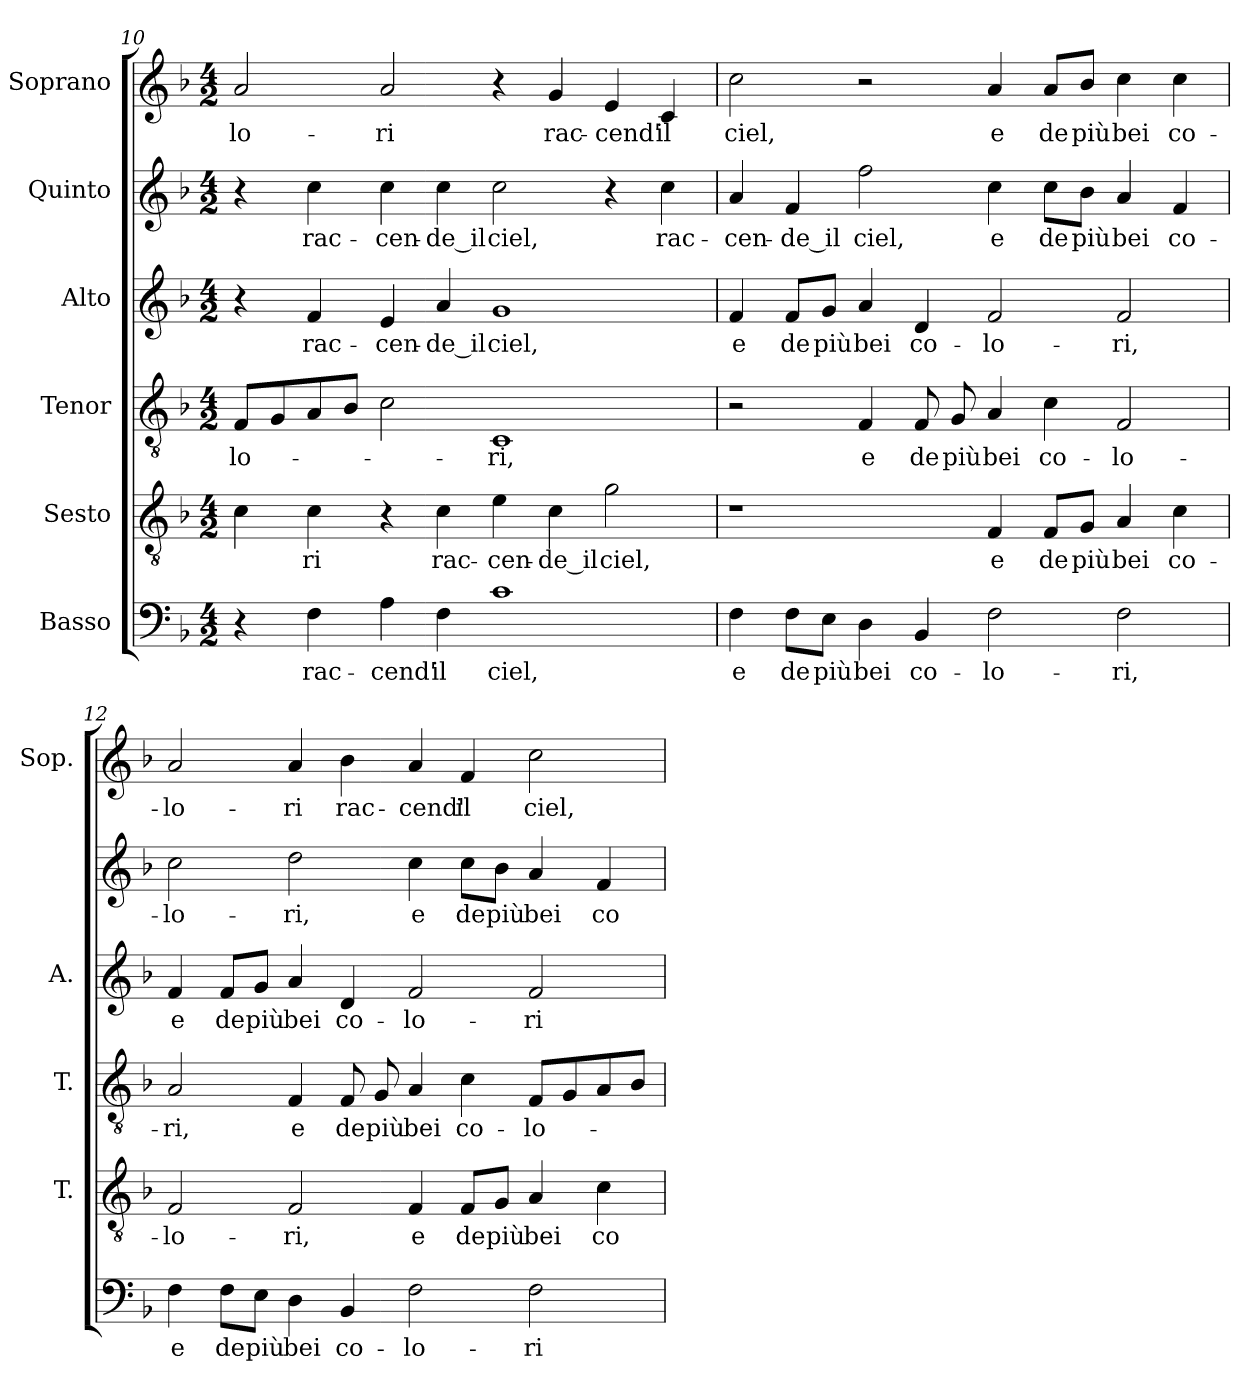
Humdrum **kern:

**kern	**text	**kern	**text	**kern	**text	**kern	**text	**kern	**text	**kern	**text
*part6	*part6	*part5	*part5	*part4	*part4	*part3	*part3	*part2	*part2	*part1	*part1
*staff6	*staff6	*staff5	*staff5	*staff4	*staff4	*staff3	*staff3	*staff2	*staff2	*staff1	*staff1
*I"Basso	*	*I"Sesto	*	*I"Tenor	*	*I"Alto	*	*I"Quinto	*	*I"Soprano	*
*	*	*I'T.	*	*I'T.	*	*I'A.	*	*	*	*I'Sop.	*
*clefF4	*	*clefGv2	*	*clefGv2	*	*clefG2	*	*clefG2	*	*clefG2	*
*	*	*ITrd7c12	*	*ITrd7c12	*	*	*	*	*	*	*
*k[b-]	*	*k[b-]	*	*k[b-]	*	*k[b-]	*	*k[b-]	*	*k[b-]	*
*F:	*	*F:	*	*F:	*	*F:	*	*F:	*	*F:	*
*M4/2	*	*M4/2	*	*M4/2	*	*M4/2	*	*M4/2	*	*M4/2	*
=10	=10	=10	=10	=10	=10	=10	=10	=10	=10	=10	=10
!	!	!	!	!	!LO:LY:b:color=#000000	!	!	!	!	!	!
!	!	!	!	!	!	!	!	!	!	!	!LO:LY:b:color=#000000
4r	.	4Ci\	.	8FFi/L	-lo-	4r	.	4r	.	2ai/	-lo-
.	.	.	.	8GGi/	.	.	.	.	.	.	.
!	!LO:LY:b:color=#000000	!	!	!	!	!	!	!	!	!	!
!	!	!	!LO:LY:b:color=#000000	!	!	!	!	!	!	!	!
!	!	!	!	!	!	!	!LO:LY:b:color=#000000	!	!	!	!
!	!	!	!	!	!	!	!	!	!LO:LY:b:color=#000000	!	!
4Fi\	rac-	4Ci\	-ri	8AAi/	.	4fi/	rac-	4cci\	rac-	.	.
.	.	.	.	8BB-i/J	.	.	.	.	.	.	.
!	!LO:LY:b:color=#000000	!	!	!	!	!	!	!	!	!	!
!	!	!	!	!	!	!	!LO:LY:b:color=#000000	!	!	!	!
!	!	!	!	!	!	!	!	!	!LO:LY:b:color=#000000	!	!
!	!	!	!	!	!	!	!	!	!	!	!LO:LY:b:color=#000000
4Ai\	-cend'	4r	.	2Ci\	.	4ei/	-cen-	4cci\	-cen-	2ai/	-ri
!	!LO:LY:b:color=#000000	!	!	!	!	!	!	!	!	!	!
!	!	!	!LO:LY:b:color=#000000	!	!	!	!	!	!	!	!
!	!	!	!	!	!	!	!LO:LY:b:color=#000000	!	!	!	!
!	!	!	!	!	!	!	!	!	!LO:LY:b:color=#000000	!	!
4Fi\	il	4Ci\	rac-	.	.	4ai/	-de_il	4cci\	-de_il	.	.
!	!LO:LY:b:color=#000000	!	!	!	!	!	!	!	!	!	!
!	!	!	!LO:LY:b:color=#000000	!	!	!	!	!	!	!	!
!	!	!	!	!	!LO:LY:b:color=#000000	!	!	!	!	!	!
!	!	!	!	!	!	!	!LO:LY:b:color=#000000	!	!	!	!
!	!	!	!	!	!	!	!	!	!LO:LY:b:color=#000000	!	!
1ci	ciel,	4Ei\	-cen-	1CCi	-ri,	1gi	ciel,	2cci\	ciel,	4r	.
!	!	!	!LO:LY:b:color=#000000	!	!	!	!	!	!	!	!
!	!	!	!	!	!	!	!	!	!	!	!LO:LY:b:color=#000000
.	.	4Ci\	-de_il	.	.	.	.	.	.	4gi/	rac-
!	!	!	!LO:LY:b:color=#000000	!	!	!	!	!	!	!	!
!	!	!	!	!	!	!	!	!	!	!	!LO:LY:b:color=#000000
.	.	2Gi\	ciel,	.	.	.	.	4r	.	4ei/	-cend'
!	!	!	!	!	!	!	!	!	!LO:LY:b:color=#000000	!	!
!	!	!	!	!	!	!	!	!	!	!	!LO:LY:b:color=#000000
.	.	.	.	.	.	.	.	4cci\	rac-	4ci/	il
!!LO:PB:g=z
=11	=11	=11	=11	=11	=11	=11	=11	=11	=11	=11	=11
!	!LO:LY:b:color=#000000	!	!	!	!	!	!	!	!	!	!
!	!	!	!	!	!	!	!LO:LY:b:color=#000000	!	!	!	!
!	!	!	!	!	!	!	!	!	!LO:LY:b:color=#000000	!	!
!	!	!	!	!	!	!	!	!	!	!	!LO:LY:b:color=#000000
4Fi\	e	1r	.	2r	.	4fi/	e	4ai/	-cen-	2cci\	ciel,
!	!LO:LY:b:color=#000000	!	!	!	!	!	!	!	!	!	!
!	!	!	!	!	!	!	!LO:LY:b:color=#000000	!	!	!	!
!	!	!	!	!	!	!	!	!	!LO:LY:b:color=#000000	!	!
8Fi\L	de	.	.	.	.	8fi/L	de	4fi/	-de_il	.	.
!	!LO:LY:b:color=#000000	!	!	!	!	!	!	!	!	!	!
!	!	!	!	!	!	!	!LO:LY:b:color=#000000	!	!	!	!
8Ei\J	più	.	.	.	.	8gi/J	più	.	.	.	.
!	!LO:LY:b:color=#000000	!	!	!	!	!	!	!	!	!	!
!	!	!	!	!	!LO:LY:b:color=#000000	!	!	!	!	!	!
!	!	!	!	!	!	!	!LO:LY:b:color=#000000	!	!	!	!
!	!	!	!	!	!	!	!	!	!LO:LY:b:color=#000000	!	!
4Di\	bei	.	.	4FFi/	e	4ai/	bei	2ffi\	ciel,	2r	.
!	!LO:LY:b:color=#000000	!	!	!	!	!	!	!	!	!	!
!	!	!	!	!	!LO:LY:b:color=#000000	!	!	!	!	!	!
!	!	!	!	!	!	!	!LO:LY:b:color=#000000	!	!	!	!
4BB-i/	co-	.	.	8FFi/	de	4di/	co-	.	.	.	.
!	!	!	!	!	!LO:LY:b:color=#000000	!	!	!	!	!	!
.	.	.	.	8GGi/	più	.	.	.	.	.	.
!	!LO:LY:b:color=#000000	!	!	!	!	!	!	!	!	!	!
!	!	!	!LO:LY:b:color=#000000	!	!	!	!	!	!	!	!
!	!	!	!	!	!LO:LY:b:color=#000000	!	!	!	!	!	!
!	!	!	!	!	!	!	!LO:LY:b:color=#000000	!	!	!	!
!	!	!	!	!	!	!	!	!	!LO:LY:b:color=#000000	!	!
!	!	!	!	!	!	!	!	!	!	!	!LO:LY:b:color=#000000
2Fi\	-lo-	4FFi/	e	4AAi/	bei	2fi/	-lo-	4cci\	e	4ai/	e
!	!	!	!LO:LY:b:color=#000000	!	!	!	!	!	!	!	!
!	!	!	!	!	!LO:LY:b:color=#000000	!	!	!	!	!	!
!	!	!	!	!	!	!	!	!	!LO:LY:b:color=#000000	!	!
!	!	!	!	!	!	!	!	!	!	!	!LO:LY:b:color=#000000
.	.	8FFi/L	de	4Ci\	co-	.	.	8cci\L	de	8ai/L	de
!	!	!	!LO:LY:b:color=#000000	!	!	!	!	!	!	!	!
!	!	!	!	!	!	!	!	!	!LO:LY:b:color=#000000	!	!
!	!	!	!	!	!	!	!	!	!	!	!LO:LY:b:color=#000000
.	.	8GGi/J	più	.	.	.	.	8b-i\J	più	8b-i/J	più
!	!LO:LY:b:color=#000000	!	!	!	!	!	!	!	!	!	!
!	!	!	!LO:LY:b:color=#000000	!	!	!	!	!	!	!	!
!	!	!	!	!	!LO:LY:b:color=#000000	!	!	!	!	!	!
!	!	!	!	!	!	!	!LO:LY:b:color=#000000	!	!	!	!
!	!	!	!	!	!	!	!	!	!LO:LY:b:color=#000000	!	!
!	!	!	!	!	!	!	!	!	!	!	!LO:LY:b:color=#000000
2Fi\	-ri,	4AAi/	bei	2FFi/	-lo-	2fi/	-ri,	4ai/	bei	4cci\	bei
!	!	!	!LO:LY:b:color=#000000	!	!	!	!	!	!	!	!
!	!	!	!	!	!	!	!	!	!LO:LY:b:color=#000000	!	!
!	!	!	!	!	!	!	!	!	!	!	!LO:LY:b:color=#000000
.	.	4Ci\	co-	.	.	.	.	4fi/	co-	4cci\	co-
=12	=12	=12	=12	=12	=12	=12	=12	=12	=12	=12	=12
!	!LO:LY:b:color=#000000	!	!	!	!	!	!	!	!	!	!
!	!	!	!LO:LY:b:color=#000000	!	!	!	!	!	!	!	!
!	!	!	!	!	!LO:LY:b:color=#000000	!	!	!	!	!	!
!	!	!	!	!	!	!	!LO:LY:b:color=#000000	!	!	!	!
!	!	!	!	!	!	!	!	!	!LO:LY:b:color=#000000	!	!
!	!	!	!	!	!	!	!	!	!	!	!LO:LY:b:color=#000000
4Fi\	e	2FFi/	-lo-	2AAi/	-ri,	4fi/	e	2cci\	-lo-	2ai/	-lo-
!	!LO:LY:b:color=#000000	!	!	!	!	!	!	!	!	!	!
!	!	!	!	!	!	!	!LO:LY:b:color=#000000	!	!	!	!
8Fi\L	de	.	.	.	.	8fi/L	de	.	.	.	.
!	!LO:LY:b:color=#000000	!	!	!	!	!	!	!	!	!	!
!	!	!	!	!	!	!	!LO:LY:b:color=#000000	!	!	!	!
8Ei\J	più	.	.	.	.	8gi/J	più	.	.	.	.
!	!LO:LY:b:color=#000000	!	!	!	!	!	!	!	!	!	!
!	!	!	!LO:LY:b:color=#000000	!	!	!	!	!	!	!	!
!	!	!	!	!	!LO:LY:b:color=#000000	!	!	!	!	!	!
!	!	!	!	!	!	!	!LO:LY:b:color=#000000	!	!	!	!
!	!	!	!	!	!	!	!	!	!LO:LY:b:color=#000000	!	!
!	!	!	!	!	!	!	!	!	!	!	!LO:LY:b:color=#000000
4Di\	bei	2FFi/	-ri,	4FFi/	e	4ai/	bei	2ddi\	-ri,	4ai/	-ri
!	!LO:LY:b:color=#000000	!	!	!	!	!	!	!	!	!	!
!	!	!	!	!	!LO:LY:b:color=#000000	!	!	!	!	!	!
!	!	!	!	!	!	!	!LO:LY:b:color=#000000	!	!	!	!
!	!	!	!	!	!	!	!	!	!	!	!LO:LY:b:color=#000000
4BB-i/	co-	.	.	8FFi/	de	4di/	co-	.	.	4b-i\	rac-
!	!	!	!	!	!LO:LY:b:color=#000000	!	!	!	!	!	!
.	.	.	.	8GGi/	più	.	.	.	.	.	.
!	!LO:LY:b:color=#000000	!	!	!	!	!	!	!	!	!	!
!	!	!	!LO:LY:b:color=#000000	!	!	!	!	!	!	!	!
!	!	!	!	!	!LO:LY:b:color=#000000	!	!	!	!	!	!
!	!	!	!	!	!	!	!LO:LY:b:color=#000000	!	!	!	!
!	!	!	!	!	!	!	!	!	!LO:LY:b:color=#000000	!	!
!	!	!	!	!	!	!	!	!	!	!	!LO:LY:b:color=#000000
2Fi\	-lo-	4FFi/	e	4AAi/	bei	2fi/	-lo-	4cci\	e	4ai/	-cend'
!	!	!	!LO:LY:b:color=#000000	!	!	!	!	!	!	!	!
!	!	!	!	!	!LO:LY:b:color=#000000	!	!	!	!	!	!
!	!	!	!	!	!	!	!	!	!LO:LY:b:color=#000000	!	!
!	!	!	!	!	!	!	!	!	!	!	!LO:LY:b:color=#000000
.	.	8FFi/L	de	4Ci\	co-	.	.	8cci\L	de	4fi/	il
!	!	!	!LO:LY:b:color=#000000	!	!	!	!	!	!	!	!
!	!	!	!	!	!	!	!	!	!LO:LY:b:color=#000000	!	!
.	.	8GGi/J	più	.	.	.	.	8b-i\J	più	.	.
!	!LO:LY:b:color=#000000	!	!	!	!	!	!	!	!	!	!
!	!	!	!LO:LY:b:color=#000000	!	!	!	!	!	!	!	!
!	!	!	!	!	!LO:LY:b:color=#000000	!	!	!	!	!	!
!	!	!	!	!	!	!	!LO:LY:b:color=#000000	!	!	!	!
!	!	!	!	!	!	!	!	!	!LO:LY:b:color=#000000	!	!
!	!	!	!	!	!	!	!	!	!	!	!LO:LY:b:color=#000000
2Fi\	-ri	4AAi/	bei	8FFi/L	-lo-	2fi/	-ri	4ai/	bei	2cci\	ciel,
.	.	.	.	8GGi/	.	.	.	.	.	.	.
!	!	!	!LO:LY:b:color=#000000	!	!	!	!	!	!	!	!
!	!	!	!	!	!	!	!	!	!LO:LY:b:color=#000000	!	!
.	.	4Ci\	co-	8AAi/	.	.	.	4fi/	co-	.	.
.	.	.	.	8BB-i/J	.	.	.	.	.	.	.
=	=	=	=	=	=	=	=	=	=	=	=
*-	*-	*-	*-	*-	*-	*-	*-	*-	*-	*-	*-
